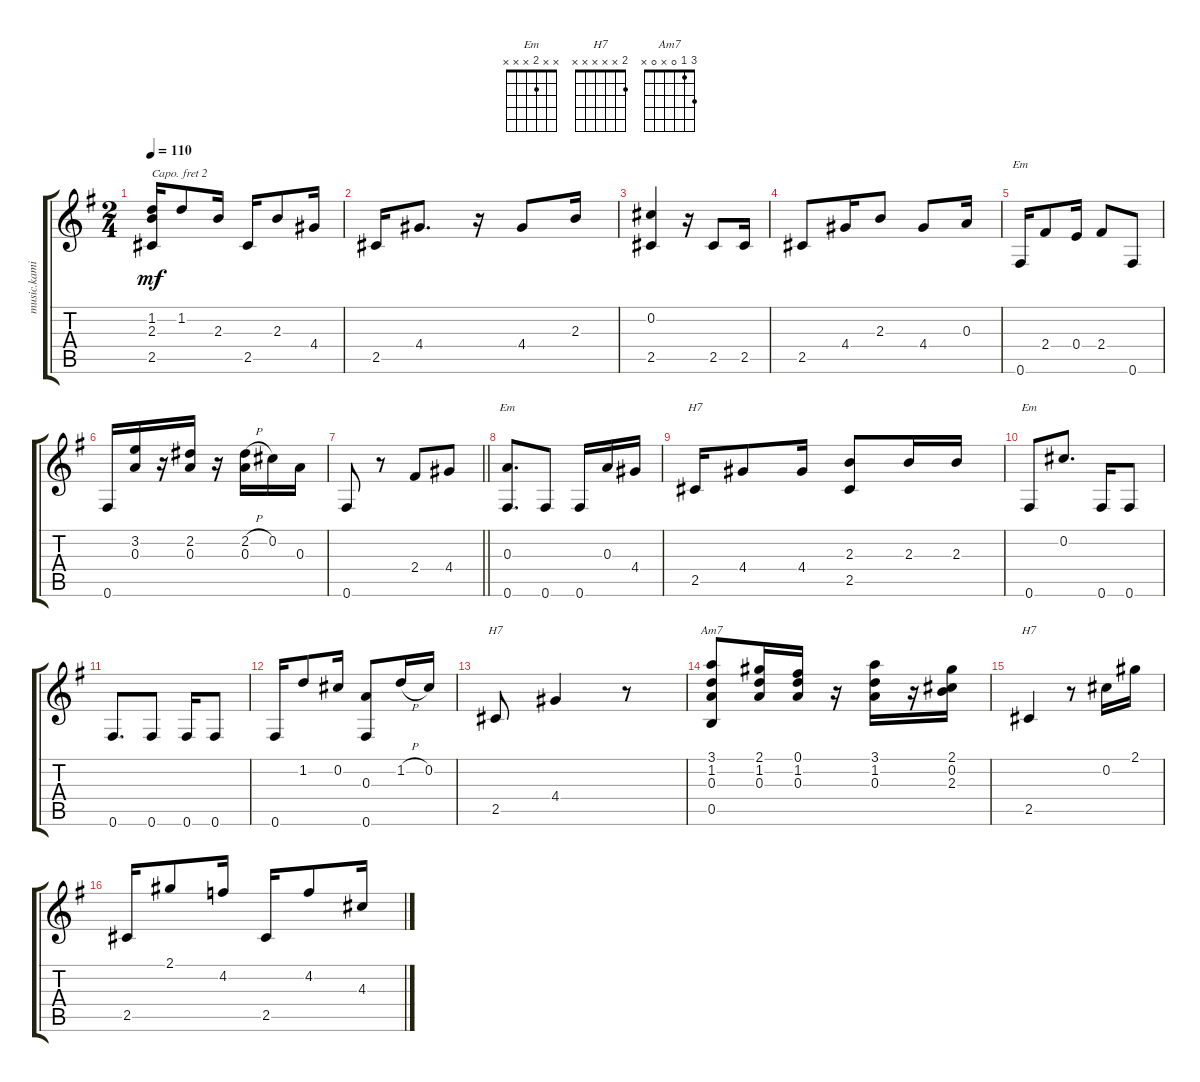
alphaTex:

\track ("" "music.kami") {instrument acousticguitarsteel}
\staff {score tabs}
\capo 2
\tuning (E4 B3 G3 D3 A2 E2) {hide}
\chord ("Em" x x x x x x)
\chord ("Em" x x 0 x x x)
\chord ("H7" x x x 4 x x)
\chord ("Em" x x 2 x x x)
\chord ("H7" x x x x x x)
\chord ("Am7" 3 1 0 x 0 x)
\chord ("H7" 2 x x x x x)
\ts (2 4)
\tempo 110
\clef g2
\ks eminor
(1.2 2.3 2.5).16{dy mf} 1.2.8 2.3.16 2.5.16 2.3.8 4.4.16 |
2.5.16 4.4.8{d} r.16 4.4.8 2.3.16 |
(0.2 2.5).4 r.16 2.5.8 2.5.16 |
2.5.8 4.4.16 2.3.8 4.4.8 0.3.16 |
0.6.16{ch "Em"} 2.4.8 0.4.16 2.4.8 0.6.8 |
0.6.16 (3.2 0.3).16 r.16 (2.2 0.3).16 r.16 (2.2{h} 0.3).16 0.2.16 0.3.16 |
\barLineRight lightlight
0.6.8 r.8 2.4.8 4.4.8 |
(0.3 0.6).8{d ch "Em"} 0.6.8 0.6.16 0.3.16 4.4.16 |
2.5.16{ch "H7"} 4.4.8 4.4.16 (2.3 2.5).8 2.3.16 2.3.16 |
0.6.8{ch "Em"} 0.2.8{d} 0.6.16 0.6.8 |
0.6.8{d} 0.6.8 0.6.16 0.6.8 |
0.6.16 1.2.8 0.2.16 (0.3 0.6).8 1.2{h}.16 0.2.16 |
2.5.8{ch "H7"} 4.4.4 r.8 |
(3.1 1.2 0.3 0.5).8{ch "Am7"} (2.1 1.2 0.3).16 (0.1 1.2 0.3).16 r.16 (3.1 1.2 0.3).16 r.16 (2.1 0.2 2.3).16 |
2.5.4{ch "H7"} r.8 0.2.16 2.1.16 |
2.5.16 2.1.8 4.2.16 2.5.16 4.2.8 4.3.16
